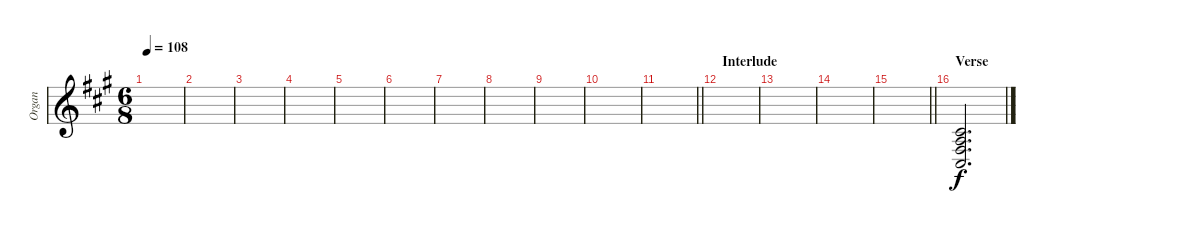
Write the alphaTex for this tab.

\track ("Organ" "Organ") {instrument drawbarorgan}
\staff {score}
\tuning (E4 B3 G3 D3 A2 E2) {hide}
\ts (6 8)
\tempo 108
\clef g2
\ks a
|
|
|
|
|
|
|
|
|
|
\barLineRight lightlight
|
\section ("" "Interlude")
|
|
|
\barLineRight lightlight
|
\section ("" "Verse")
(2.2 2.3 4.4 4.5).2{d volume 8}
